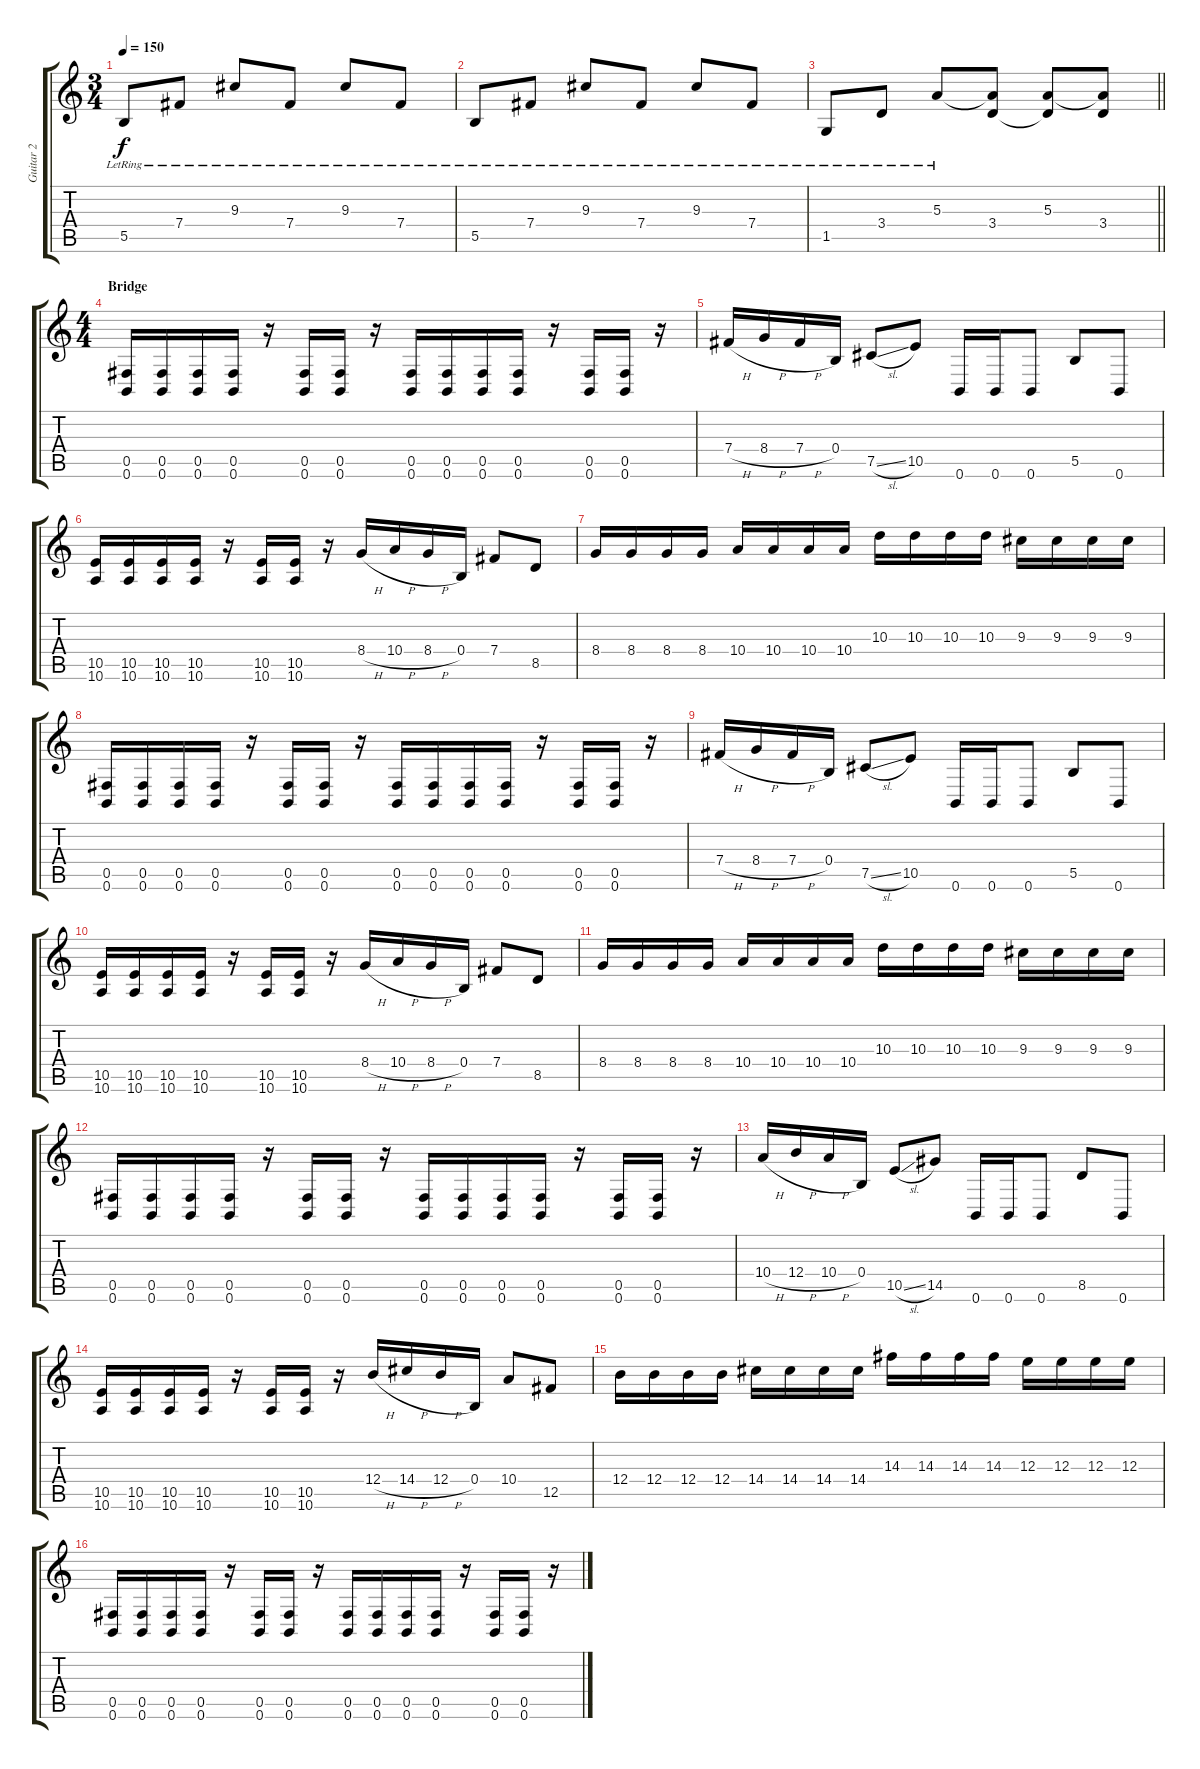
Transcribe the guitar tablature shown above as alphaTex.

\track ("Guitar 2" "Guitar 2") {instrument distortionguitar}
\staff {score tabs}
\tuning (Db4 Ab3 E3 B2 Gb2 B1) {hide}
\ts (3 4)
\tempo 150
\clef g2
\ks c
5.5{lr}.8{dy f} 7.4{lr}.8 9.3{lr}.8 7.4{lr}.8 9.3{lr}.8 7.4{lr}.8 |
5.5{lr}.8 7.4{lr}.8 9.3{lr}.8 7.4{lr}.8 9.3{lr}.8 7.4{lr}.8 |
\barLineRight lightlight
1.5{lr}.8 3.4{lr}.8 5.3{lr}.8 (5.3{t} 3.4).8 (5.3 3.4{t}).8 (5.3{t} 3.4).8 |
\ts (4 4)
\section ("" "Bridge")
(0.5 0.6).16{volume 16 instrument distortionguitar} (0.5 0.6).16 (0.5 0.6).16 (0.5 0.6).16 r.16 (0.5 0.6).16 (0.5 0.6).16 r.16 (0.5 0.6).16 (0.5 0.6).16 (0.5 0.6).16 (0.5 0.6).16 r.16 (0.5 0.6).16 (0.5 0.6).16 r.16 |
7.4{h}.16 8.4{h}.16 7.4{h}.16 0.4.16 7.5{sl}.8 10.5.8 0.6.16 0.6.16 0.6.8 5.5.8 0.6.8 |
(10.5 10.6).16 (10.5 10.6).16 (10.5 10.6).16 (10.5 10.6).16 r.16 (10.5 10.6).16 (10.5 10.6).16 r.16 8.4{h}.16 10.4{h}.16 8.4{h}.16 0.4.16 7.4.8 8.5.8 |
8.4.16 8.4.16 8.4.16 8.4.16 10.4.16 10.4.16 10.4.16 10.4.16 10.3.16 10.3.16 10.3.16 10.3.16 9.3.16 9.3.16 9.3.16 9.3.16 |
(0.5 0.6).16{instrument distortionguitar} (0.5 0.6).16 (0.5 0.6).16 (0.5 0.6).16 r.16 (0.5 0.6).16 (0.5 0.6).16 r.16 (0.5 0.6).16 (0.5 0.6).16 (0.5 0.6).16 (0.5 0.6).16 r.16 (0.5 0.6).16 (0.5 0.6).16 r.16 |
7.4{h}.16 8.4{h}.16 7.4{h}.16 0.4.16 7.5{sl}.8 10.5.8 0.6.16 0.6.16 0.6.8 5.5.8 0.6.8 |
(10.5 10.6).16 (10.5 10.6).16 (10.5 10.6).16 (10.5 10.6).16 r.16 (10.5 10.6).16 (10.5 10.6).16 r.16 8.4{h}.16 10.4{h}.16 8.4{h}.16 0.4.16 7.4.8 8.5.8 |
8.4.16 8.4.16 8.4.16 8.4.16 10.4.16 10.4.16 10.4.16 10.4.16 10.3.16 10.3.16 10.3.16 10.3.16 9.3.16 9.3.16 9.3.16 9.3.16 |
(0.5 0.6).16 (0.5 0.6).16 (0.5 0.6).16 (0.5 0.6).16 r.16 (0.5 0.6).16 (0.5 0.6).16 r.16 (0.5 0.6).16 (0.5 0.6).16 (0.5 0.6).16 (0.5 0.6).16 r.16 (0.5 0.6).16 (0.5 0.6).16 r.16 |
10.4{h}.16 12.4{h}.16 10.4{h}.16 0.4.16 10.5{sl}.8 14.5.8 0.6.16 0.6.16 0.6.8 8.5.8 0.6.8 |
(10.5 10.6).16 (10.5 10.6).16 (10.5 10.6).16 (10.5 10.6).16 r.16 (10.5 10.6).16 (10.5 10.6).16 r.16 12.4{h}.16 14.4{h}.16 12.4{h}.16 0.4.16 10.4.8 12.5.8 |
12.4.16 12.4.16 12.4.16 12.4.16 14.4.16 14.4.16 14.4.16 14.4.16 14.3.16 14.3.16 14.3.16 14.3.16 12.3.16 12.3.16 12.3.16 12.3.16 |
(0.5 0.6).16 (0.5 0.6).16 (0.5 0.6).16 (0.5 0.6).16 r.16 (0.5 0.6).16 (0.5 0.6).16 r.16 (0.5 0.6).16 (0.5 0.6).16 (0.5 0.6).16 (0.5 0.6).16 r.16 (0.5 0.6).16 (0.5 0.6).16 r.16
